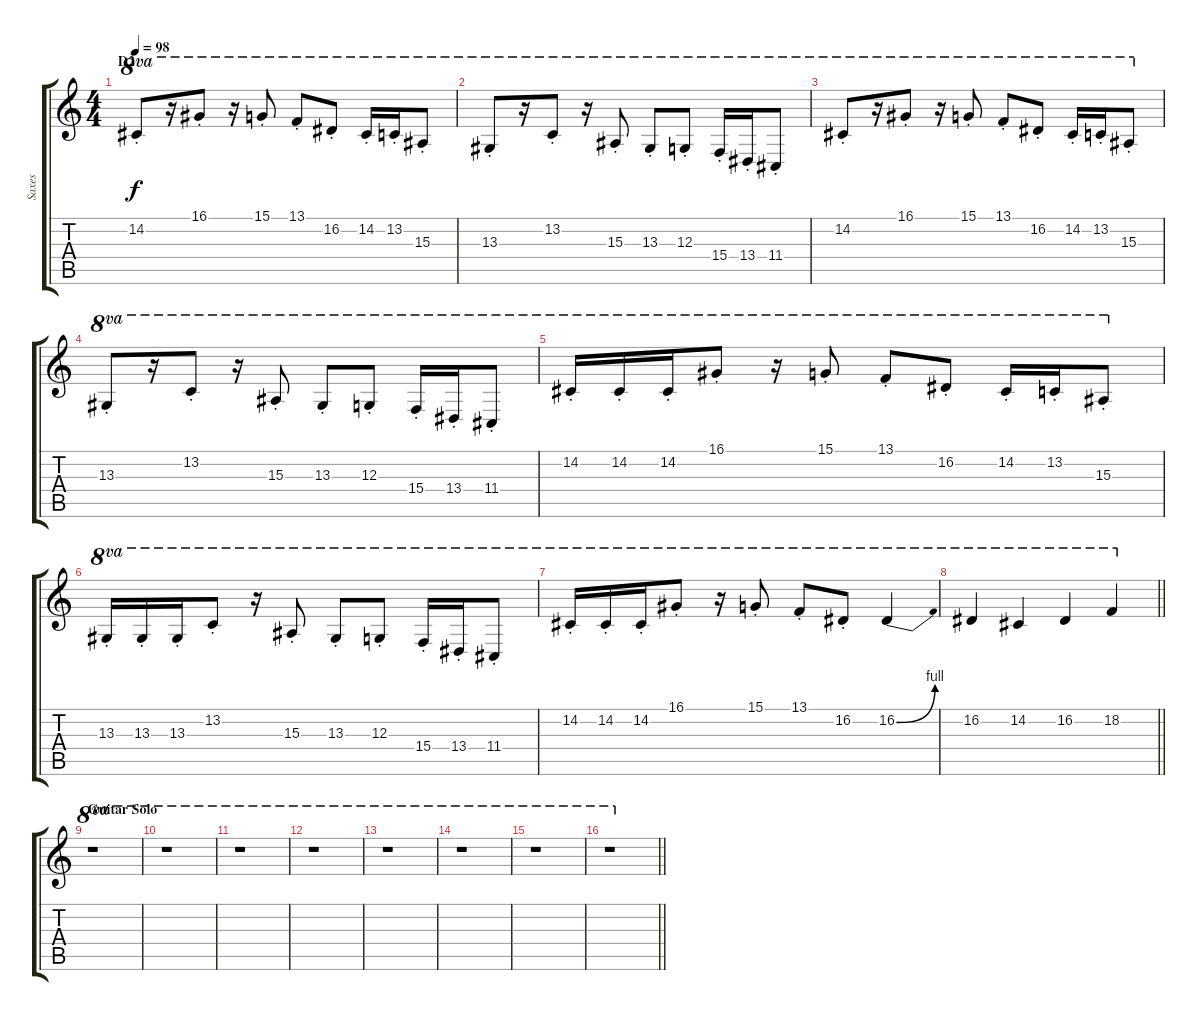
\track ("Saxes" "Saxes") {instrument altosax}
\staff {score tabs}
\tuning (E4 B3 G3 D3 A2 E2) {hide}
\ts (4 4)
\section ("" "D2")
\tempo 98
\clef g2
\ks c
14.2{st}.8{ot 8va dy f balance 11} r.16{ot 8va} 16.1{st}.8{ot 8va} r.16{ot 8va} 15.1{st}.8{ot 8va} 13.1{st}.8{ot 8va} 16.2{st}.8{ot 8va} 14.2{st}.16{ot 8va} 13.2{st}.16{ot 8va} 15.3{st}.8{ot 8va} |
13.3{st}.8{ot 8va} r.16{ot 8va} 13.2{st}.8{ot 8va} r.16{ot 8va} 15.3{st}.8{ot 8va} 13.3{st}.8{ot 8va} 12.3{st}.8{ot 8va} 15.4{st}.16{ot 8va} 13.4{st}.16{ot 8va} 11.4{st}.8{ot 8va} |
14.2{st}.8{ot 8va} r.16{ot 8va} 16.1{st}.8{ot 8va} r.16{ot 8va} 15.1{st}.8{ot 8va} 13.1{st}.8{ot 8va} 16.2{st}.8{ot 8va} 14.2{st}.16{ot 8va} 13.2{st}.16{ot 8va} 15.3{st}.8{ot 8va} |
13.3{st}.8{ot 8va} r.16{ot 8va} 13.2{st}.8{ot 8va} r.16{ot 8va} 15.3{st}.8{ot 8va} 13.3{st}.8{ot 8va} 12.3{st}.8{ot 8va} 15.4{st}.16{ot 8va} 13.4{st}.16{ot 8va} 11.4{st}.8{ot 8va} |
14.2{st}.16{ot 8va} 14.2{st}.16{ot 8va} 14.2{st}.16{ot 8va} 16.1{st}.8{ot 8va} r.16{ot 8va} 15.1{st}.8{ot 8va} 13.1{st}.8{ot 8va} 16.2{st}.8{ot 8va} 14.2{st}.16{ot 8va} 13.2{st}.16{ot 8va} 15.3{st}.8{ot 8va} |
13.3{st}.16{ot 8va} 13.3{st}.16{ot 8va} 13.3{st}.16{ot 8va} 13.2{st}.8{ot 8va} r.16{ot 8va} 15.3{st}.8{ot 8va} 13.3{st}.8{ot 8va} 12.3{st}.8{ot 8va} 15.4{st}.16{ot 8va} 13.4{st}.16{ot 8va} 11.4{st}.8{ot 8va} |
14.2{st}.16{ot 8va} 14.2{st}.16{ot 8va} 14.2{st}.16{ot 8va} 16.1{st}.8{ot 8va} r.16{ot 8va} 15.1{st}.8{ot 8va} 13.1{st}.8{ot 8va} 16.2{st}.8{ot 8va} 16.2{be (bend 0 0 60 4)}.4{ot 8va} |
\barLineRight lightlight
16.2.4{ot 8va} 14.2.4{ot 8va} 16.2.4{ot 8va} 18.2.4{ot 8va} |
\section ("" "Guitar Solo")
r.1{ot 8va} |
r.1{ot 8va} |
r.1{ot 8va} |
r.1{ot 8va} |
r.1{ot 8va} |
r.1{ot 8va} |
r.1{ot 8va} |
\barLineRight lightlight
r.1{ot 8va}
